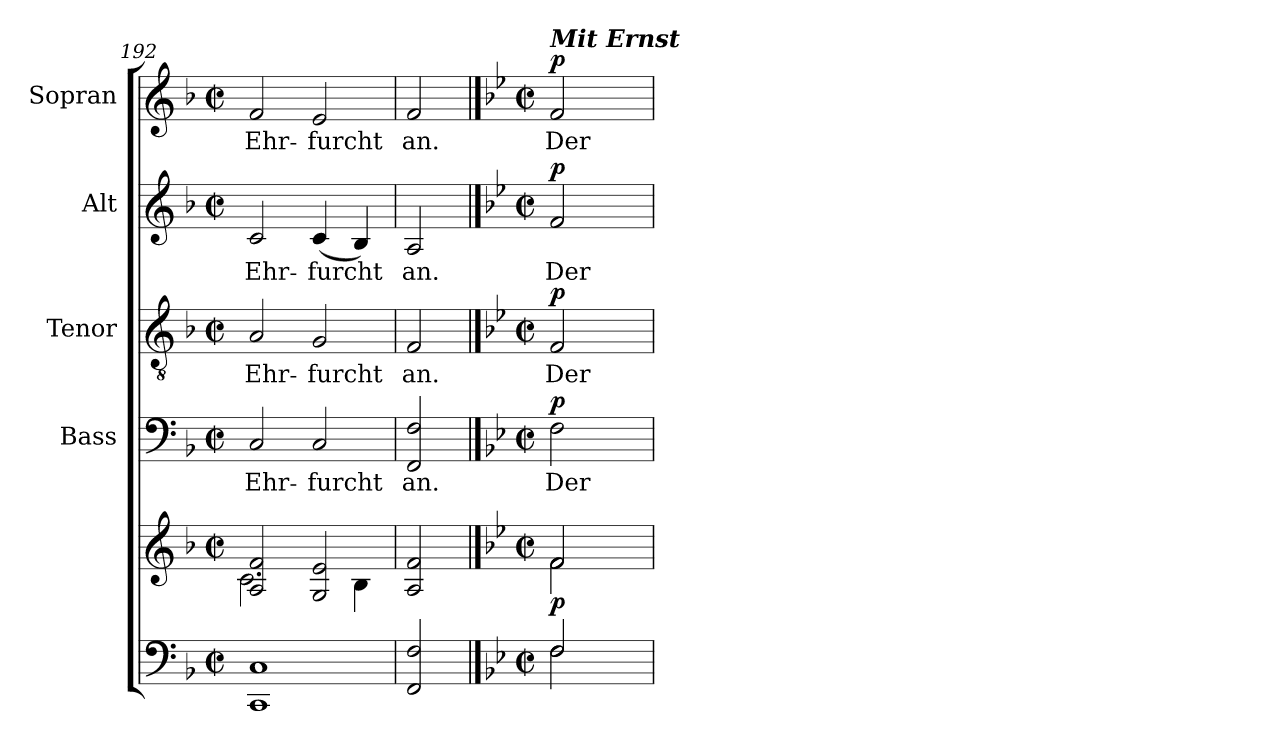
**kern	**kern	**dynam	**kern	**text	**dynam	**kern	**text	**dynam	**kern	**text	**dynam	**kern	**text	**dynam
*part5	*part5	*part5	*part4	*part4	*part4	*part3	*part3	*part3	*part2	*part2	*part2	*part1	*part1	*part1
*staff6	*staff5	*staff5/6	*staff4	*staff4	*staff4	*staff3	*staff3	*staff3	*staff2	*staff2	*staff2	*staff1	*staff1	*staff1
*	*	*	*I"Bass	*	*	*I"Tenor	*	*	*I"Alt	*	*	*I"Sopran	*	*
*	*	*	*I'B.	*	*	*I'T.	*	*	*I'A.	*	*	*I'S.	*	*
*clefF4	*clefG2	*	*clefF4	*	*	*clefGv2	*	*	*clefG2	*	*	*clefG2	*	*
*k[b-]	*k[b-]	*	*k[b-]	*	*	*k[b-]	*	*	*k[b-]	*	*	*k[b-]	*	*
*F:	*F:	*	*F:	*	*	*F:	*	*	*F:	*	*	*F:	*	*
*M2/2	*M2/2	*	*M2/2	*	*	*M2/2	*	*	*M2/2	*	*	*M2/2	*	*
*met(c|)	*met(c|)	*	*met(c|)	*	*	*met(c|)	*	*	*met(c|)	*	*	*met(c|)	*	*
=192	=192	=192	=192	=192	=192	=192	=192	=192	=192	=192	=192	=192	=192	=192
*	*^	*	*	*	*	*	*	*	*	*	*	*	*	*
!	!	!	!	!	!LO:LY:b	!	!	!LO:LY:b	!	!	!LO:LY:b	!	!	!LO:LY:b	!
1CC 1C	2A/ 2f/	2.c\	.	2C/	Ehr-	.	2A/	Ehr-	.	2c/	Ehr-	.	2f/	Ehr-	.
!	!	!	!	!	!LO:LY:b	!	!	!LO:LY:b	!	!	!LO:LY:b	!	!	!LO:LY:b	!
.	2G/ 2e/	.	.	2C/	-furcht	.	2G/	-furcht	.	(<4c/	-furcht	.	2e/	-furcht	.
.	.	4B-\	.	.	.	.	.	.	.	4B-/)	.	.	.	.	.
=193	=193	=193	=193	=193	=193	=193	=193	=193	=193	=193	=193	=193	=193	=193	=193
!	!	!	!	!	!LO:LY:b	!	!	!LO:LY:b	!	!	!LO:LY:b	!	!	!LO:LY:b	!
*	*v	*v	*	*	*	*	*	*	*	*	*	*	*	*	*
2FF/ 2F/	2A/ 2f/	.	2FF/ 2F/	an.	.	2F/	an.	.	2A/	an.	.	2f/	an.	.
!!LO:PB:g=z
==194	==194	==194	==194	==194	==194	==194	==194	==194	==194	==194	==194	==194	==194	==194
*k[b-e-]	*k[b-e-]	*	*k[b-e-]	*	*	*k[b-e-]	*	*	*k[b-e-]	*	*	*k[b-e-]	*	*
*B-:	*B-:	*	*B-:	*	*	*B-:	*	*	*B-:	*	*	*B-:	*	*
*M2/2	*M2/2	*	*M2/2	*	*	*M2/2	*	*	*M2/2	*	*	*M2/2	*	*
*met(c|)	*met(c|)	*	*met(c|)	*	*	*met(c|)	*	*	*met(c|)	*	*	*met(c|)	*	*
*^	*^	*	*	*	*	*	*	*	*	*	*	*	*	*
!	!	!	!	!	!	!	!	!	!	!	!	!	!	!LO:TX:a:Bi:t=Mit Ernst	!	!
!	!	!	!	!LO:DY:b	!	!LO:LY:b	!LO:DY:a	!	!LO:LY:b	!LO:DY:a	!	!LO:LY:b	!LO:DY:a	!	!LO:LY:b	!LO:DY:a
2F/	2F\	2f/	2f\	p	2F\	Der	p	2F/	Der	p	2f/	Der	p	2f/	Der	p
*v	*v	*	*	*	*	*	*	*	*	*	*	*	*	*	*	*
*	*v	*v	*	*	*	*	*	*	*	*	*	*	*	*	*
=	=	=	=	=	=	=	=	=	=	=	=	=	=	=
*-	*-	*-	*-	*-	*-	*-	*-	*-	*-	*-	*-	*-	*-	*-
